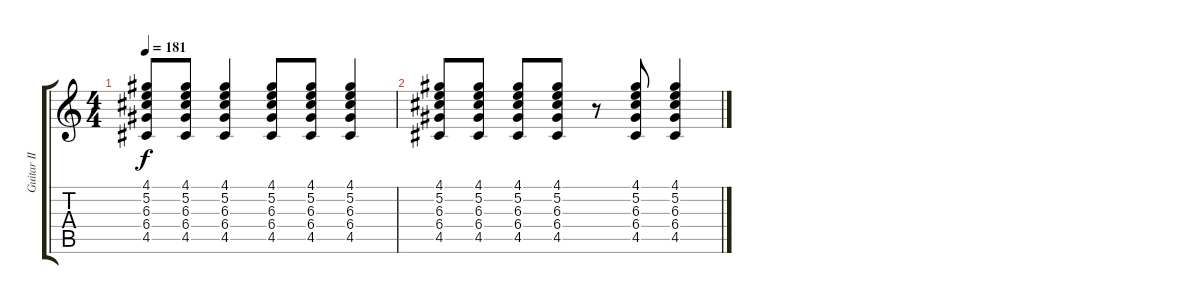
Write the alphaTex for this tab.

\track ("Guitar II" "Guitar II") {instrument distortionguitar}
\staff {score tabs}
\tuning (E4 B3 G3 D3 A2 E2) {hide}
\ts (4 4)
\tempo 181
\clef g2
\ks c
(4.1 5.2 6.3 6.4 4.5).8{dy f} (4.1 5.2 6.3 6.4 4.5).8 (4.1 5.2 6.3 6.4 4.5).4 (4.1 5.2 6.3 6.4 4.5).8 (4.1 5.2 6.3 6.4 4.5).8 (4.1 5.2 6.3 6.4 4.5).4 |
(4.1 5.2 6.3 6.4 4.5).8 (4.1 5.2 6.3 6.4 4.5).8 (4.1 5.2 6.3 6.4 4.5).8 (4.1 5.2 6.3 6.4 4.5).8 r.8 (4.1 5.2 6.3 6.4 4.5).8 (4.1 5.2 6.3 6.4 4.5).4
